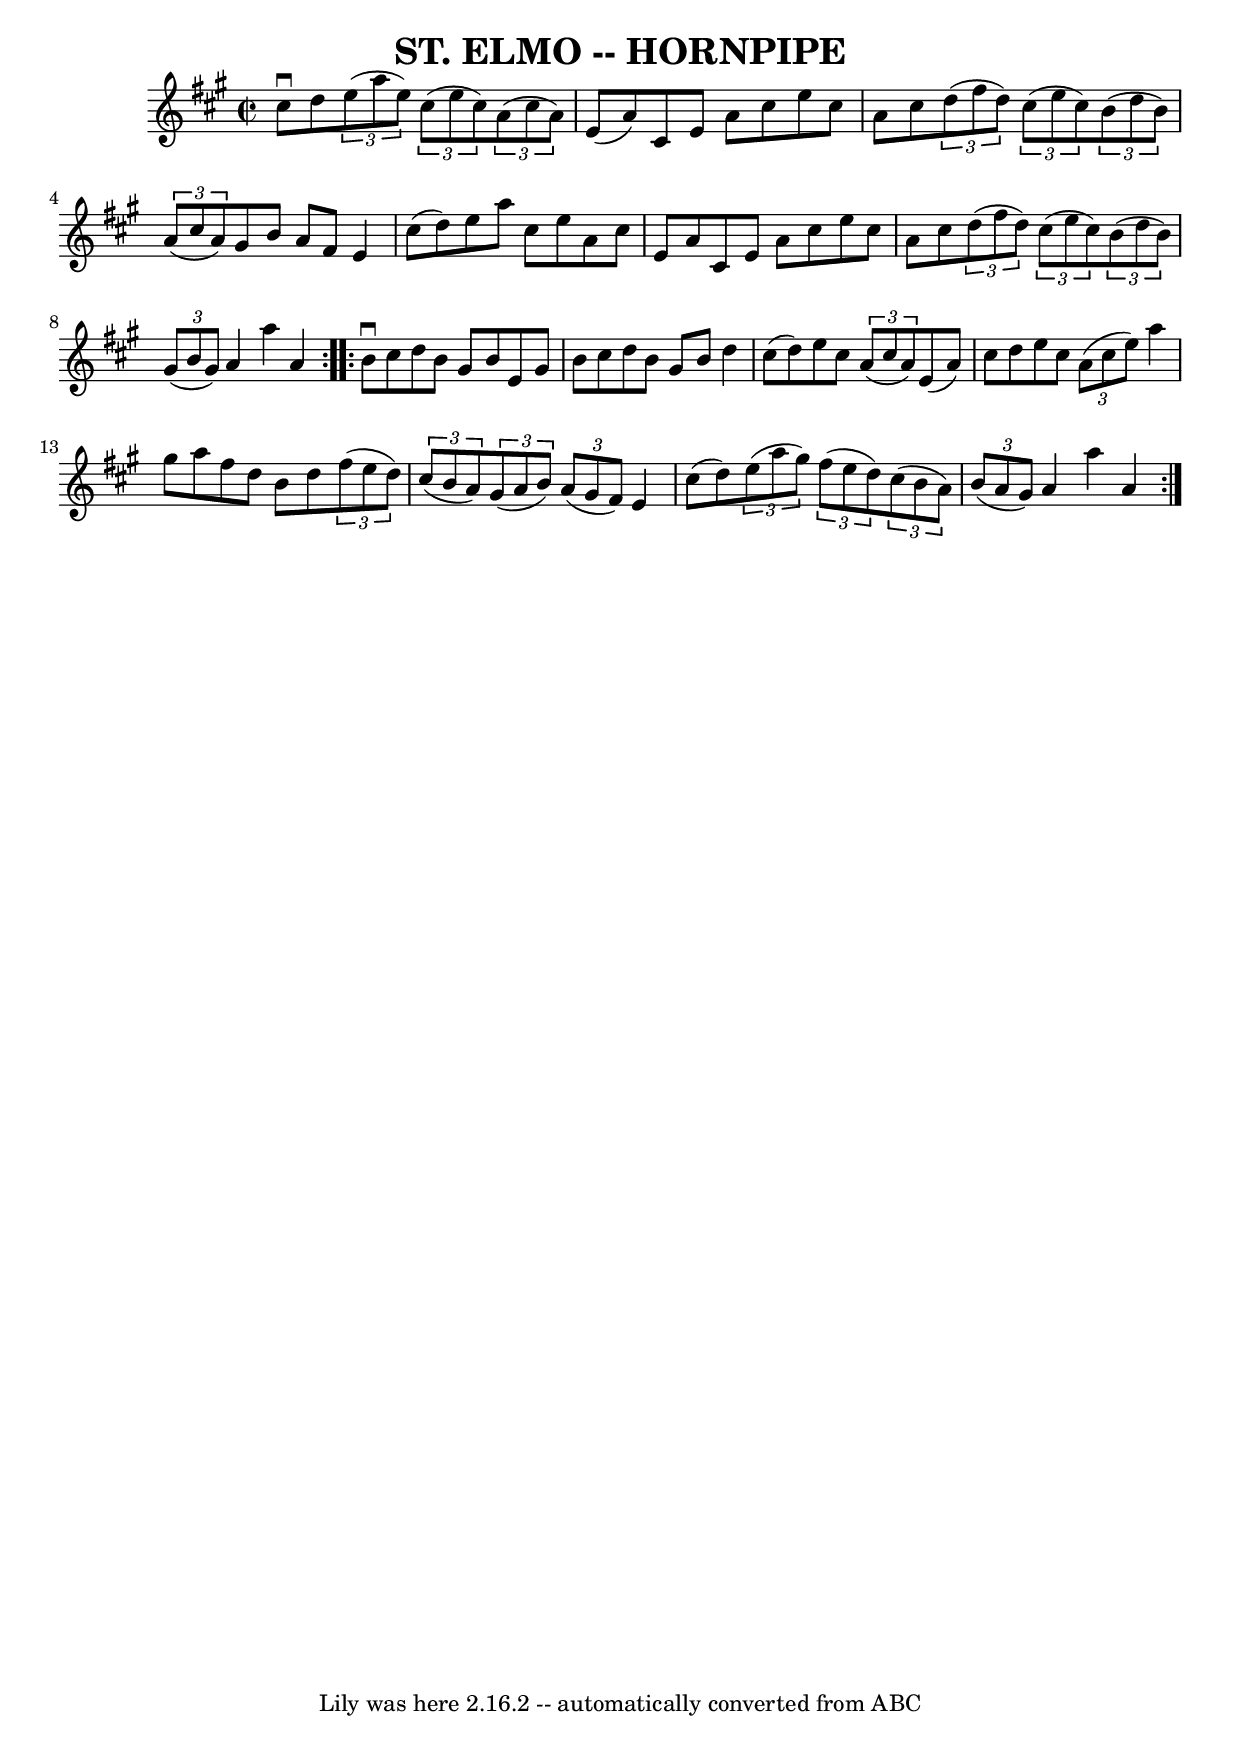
\version "2.7.40"
\include "Mammoth.ily"
\header {
	book = "Ryan's Mammoth Collection of Fiddle Tunes"
	crossRefNumber = "1"
	footnotes = ""
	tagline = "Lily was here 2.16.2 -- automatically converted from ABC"
	title = "ST. ELMO -- HORNPIPE"
}
voicedefault =  {
\set Score.defaultBarType = "empty"

\repeat volta 2 {
\override Staff.TimeSignature #'style = #'C
 \time 2/2 \key a \major cis''8^\downbow d''8        |
   
\times 2/3 { e''8 (a''8 e''8) }   \times 2/3 { cis''8 (e''8    
cis''8) }   \times 2/3 { a'8 (cis''8 a'8) } e'8 (a'8)   
|
 cis'8 e'8 a'8 cis''8 e''8 cis''8 a'8 cis''8    
|
   \times 2/3 { d''8 (fis''8 d''8) }   \times 2/3 { cis''8 
(e''8 cis''8) }   \times 2/3 { b'8 (d''8 b'8) }   
\times 2/3 { a'8 (cis''8 a'8) }   |
 gis'8 b'8 a'8    
fis'8 e'4 cis''8 (d''8)   |
     |
 e''8 a''8    
cis''8 e''8 a'8 cis''8 e'8 a'8    |
 cis'8 e'8 a'8 
 cis''8 e''8 cis''8 a'8 cis''8    |
   \times 2/3 { d''8 
(fis''8 d''8) }   \times 2/3 { cis''8 (e''8 cis''8) }   
\times 2/3 { b'8 (d''8 b'8) }   \times 2/3 { gis'8 (b'8    
gis'8) }   |
 a'4 a''4 a'4    }     \repeat volta 2 { b'8 
^\downbow cis''8        |
 d''8 b'8 gis'8 b'8 e'8    
gis'8 b'8 cis''8    |
 d''8 b'8 gis'8 b'8 d''4    
cis''8 (d''8)   |
 e''8 cis''8    \times 2/3 { a'8 (
cis''8 a'8) } e'8 (a'8) cis''8 d''8    |
 e''8    
cis''8    \times 2/3 { a'8 (cis''8 e''8) } a''4 gis''8 a''8  
  |
     |
 fis''8 d''8 b'8 d''8    \times 2/3 {   
fis''8 (e''8 d''8) }   \times 2/3 { cis''8 (b'8 a'8) }   
|
   \times 2/3 { gis'8 (a'8 b'8) }   \times 2/3 { a'8 (
gis'8 fis'8) } e'4 cis''8 (d''8)   |
   \times 2/3 {   
e''8 (a''8 gis''8) }   \times 2/3 { fis''8 (e''8 d''8) }   
\times 2/3 { cis''8 (b'8 a'8) }   \times 2/3 { b'8 (a'8    
gis'8) }   |
 a'4 a''4 a'4    }   
}

\score{
    <<

	\context Staff="default"
	{
	    \voicedefault 
	}

    >>
	\layout {
	}
	\midi {}
}
